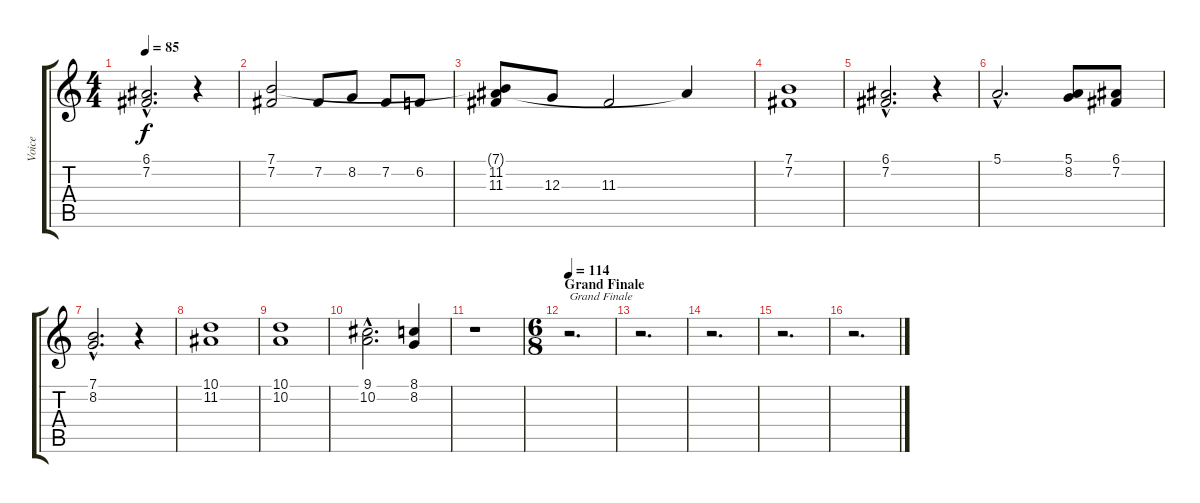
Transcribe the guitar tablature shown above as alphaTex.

\track ("Voice" "Voice") {instrument mutedtrumpet}
\staff {score tabs}
\tuning (E4 B3 G3 D3 A2 E2) {hide}
\ts (4 4)
\tempo 85
\clef g2
\ks c
(6.1{hac} 7.2{hac}).2{d dy f} r.4 |
(7.1 7.2).2 7.2.8 8.2.8 7.2.8 6.2.8 |
(7.1{t} 11.2 11.3).8 12.3.8 11.3.2 11.2{t}.4 |
(7.1 7.2).1 |
(6.1{hac} 7.2{hac}).2{d} r.4 |
5.1{hac}.2{d} (5.1 8.2).8 (6.1 7.2).8 |
(7.1{hac} 8.2{hac}).2{d} r.4 |
(10.1 11.2).1 |
(10.1 10.2).1 |
(9.1{hac} 10.2{hac}).2{d} (8.1 8.2).4 |
r.1 |
\ts (6 8)
\section ("" "Grand Finale")
\tempo 114
r.2{d txt "Grand Finale"} |
r.2{d} |
r.2{d} |
r.2{d} |
r.2{d}
